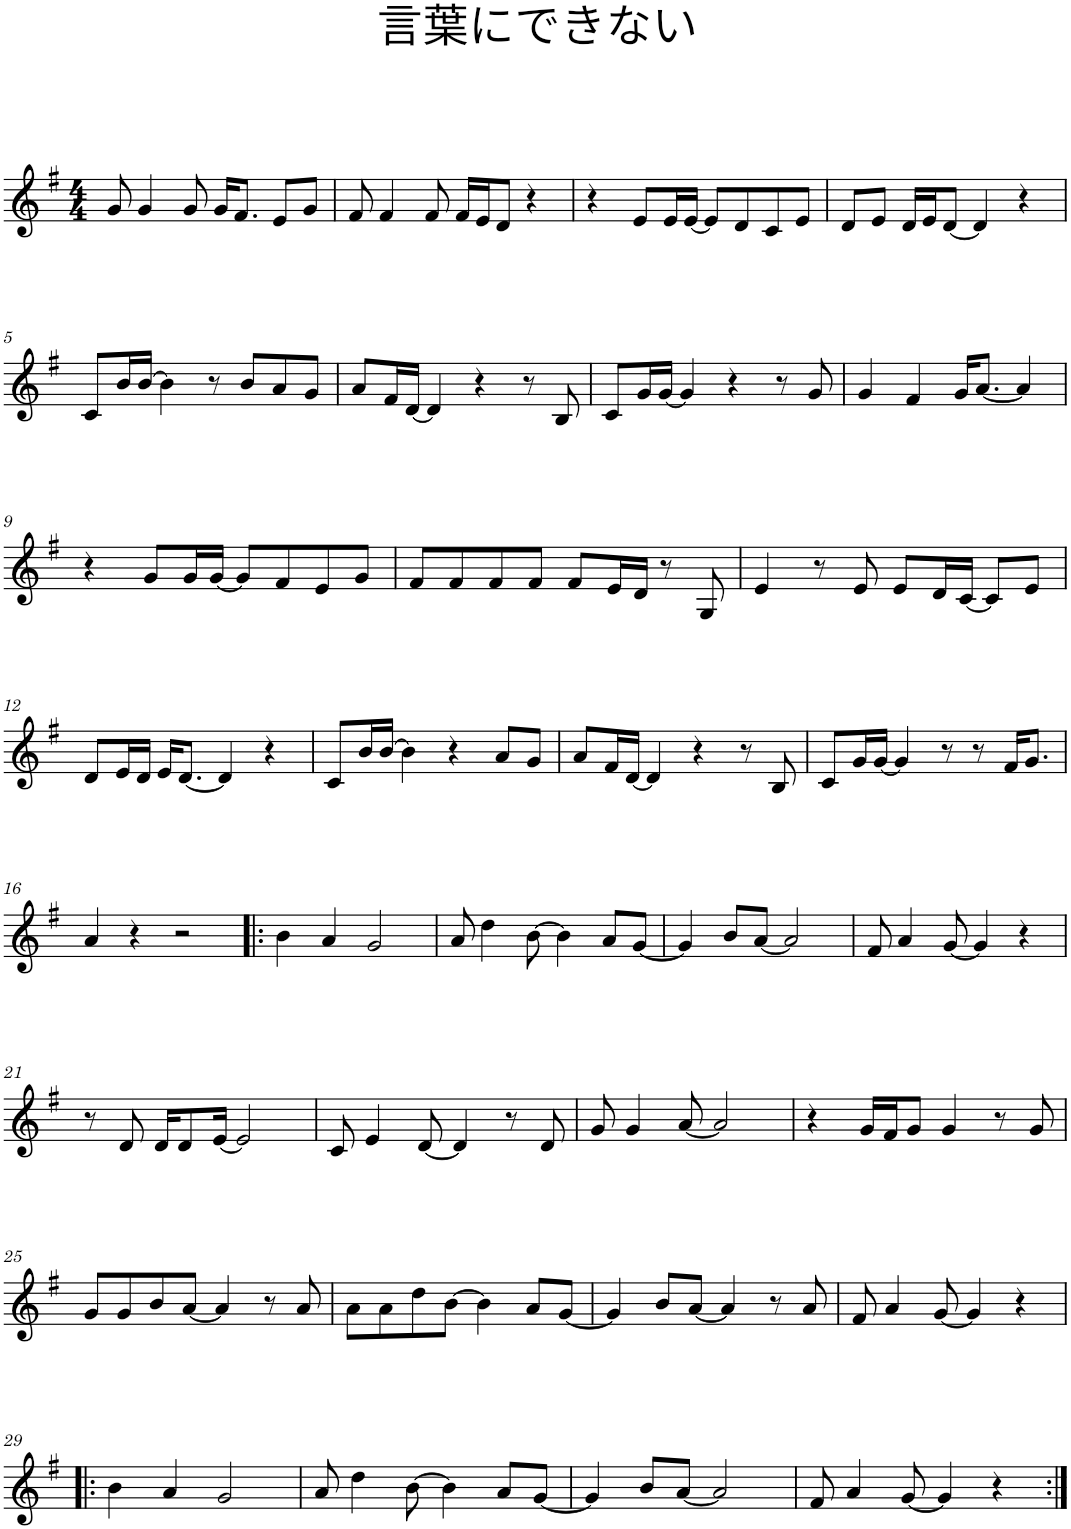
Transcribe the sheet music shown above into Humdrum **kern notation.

**kern
*part1
*staff1
*I"Piano
*I'Pno.
*clefG2
*k[f#]
*M4/4
=1
8g/
4g/
8g/
16g/KL
8.f#/J
8e/L
8g/J
=2
8f#/
4f#/
8f#/
16f#/LL
16e/J
8d/J
4r
=3
4r
8e/L
16e/L
[<16e/JJ
8e/L]
8d/
8c/
8e/J
=4
8d/L
8e/J
16d/LL
16e/J
[<8d/J
4d/]
4r
!!LO:LB:g=z
=5
8c/L
16b/L
[>16b/JJ
4b\]
8r
8b/L
8a/
8g/J
=6
8a/L
16f#/L
[<16d/JJ
4d/]
4r
8r
8B/
=7
8c/L
16g/L
[<16g/JJ
4g/]
4r
8r
8g/
=8
4g/
4f#/
16g/KL
[<8.a/J
4a/]
!!LO:LB:g=z
=9
4r
8g/L
16g/L
[<16g/JJ
8g/L]
8f#/
8e/
8g/J
=10
8f#/L
8f#/
8f#/
8f#/J
8f#/L
16e/L
16d/JJ
8r
8G/
=11
4e/
8r
8e/
8e/L
16d/L
[<16c/JJ
8c/L]
8e/J
!!LO:LB:g=z
=12
8d/L
16e/L
16d/JJ
16e/KL
[<8.d/J
4d/]
4r
=13
8c/L
16b/L
[>16b/JJ
4b\]
4r
8a/L
8g/J
=14
8a/L
16f#/L
[<16d/JJ
4d/]
4r
8r
8B/
=15
8c/L
16g/L
[<16g/JJ
4g/]
8r
8r
16f#/KL
8.g/J
!!LO:LB:g=z
=16
4a/
4r
2r
=17!|:
4b\
4a/
2g/
=18
8a/
4dd\
[>8b\
4b\]
8a/L
[<8g/J
=19
4g/]
8b/L
[<8a/J
2a/]
=20
8f#/
4a/
[<8g/
4g/]
4r
!!LO:LB:g=z
=21
8r
8d/
16d/KL
8d/
[<16e/Jk
2e/]
=22
8c/
4e/
[<8d/
4d/]
8r
8d/
=23
8g/
4g/
[<8a/
2a/]
=24
4r
16g/LL
16f#/J
8g/J
4g/
8r
8g/
!!LO:LB:g=z
=25
8g/L
8g/
8b/
[<8a/J
4a/]
8r
8a/
=26
8a\L
8a\
8dd\
[>8b\J
4b\]
8a/L
[<8g/J
=27
4g/]
8b/L
[<8a/J
4a/]
8r
8a/
=28
8f#/
4a/
[<8g/
4g/]
4r
!!LO:LB:g=z
=29!|:
4b\
4a/
2g/
=30
8a/
4dd\
[>8b\
4b\]
8a/L
[<8g/J
=31
4g/]
8b/L
[<8a/J
2a/]
=32
8f#/
4a/
[<8g/
4g/]
4r
=:|!
*-
